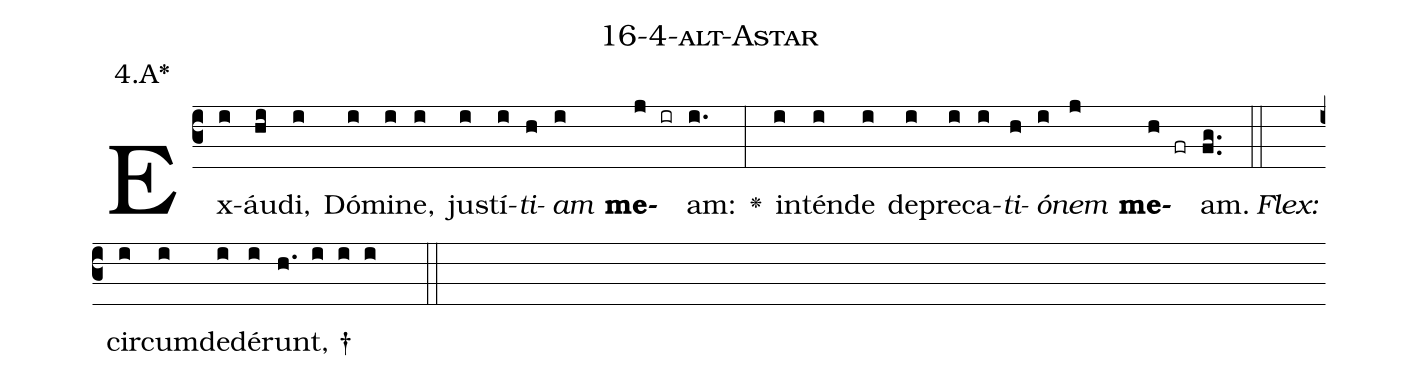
name: 16-4-alt-Astar;
annotation: 4.A*;
%%
(c3)Ex(i)áu(hi)di,(i) Dó(i)mi(i)ne,(i) jus(i)tí(i)<i>ti</i>(h)<i>am</i>(i) <b>me</b>(j ir)am:(i.) <v>\greheightstar</v>(:) in(i)tén(i)de(i) de(i)pre(i)ca(i)<i>ti</i>(h)<i>ó</i>(i)<i>nem</i>(j) <b>me</b>(h fr)am.(fg..) (::)
<i>Flex:</i>()  cir(i)cum(i)de(i)dé(i)runt, †(h. i i i  ::)

%E(i) u(h) o(i) u(j) a(h) e.(fg..) (::)
